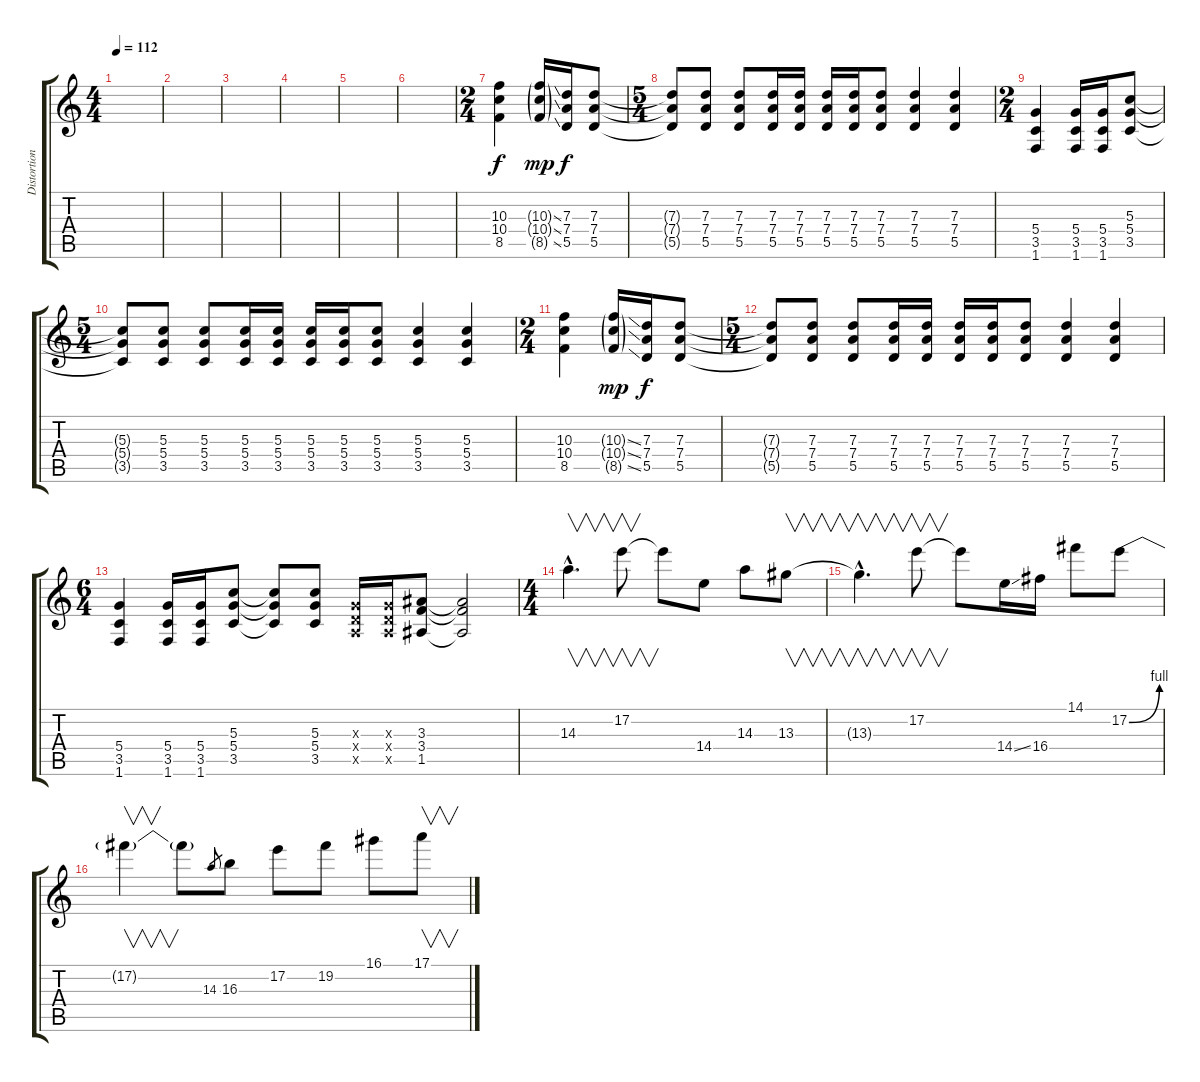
\track ("Distortion Guitar" "Distortion") {instrument distortionguitar}
\staff {score tabs}
\tuning (E4 B3 G3 D3 A2 E2) {hide}
\ts (4 4)
\tempo 112
\clef g2
\ks c
|
|
|
|
|
|
\ts (2 4)
(10.3 10.4 8.5).4 (10.3{ss g} 10.4{ss g} 8.5{ss g}).16{dy mp} (7.3 7.4 5.5).16{dy f} (7.3 7.4 5.5).8 |
\ts (5 4)
(7.3{t} 7.4{t} 5.5{t}).8 (7.3 7.4 5.5).8 (7.3 7.4 5.5).8 (7.3 7.4 5.5).16 (7.3 7.4 5.5).16 (7.3 7.4 5.5).16 (7.3 7.4 5.5).16 (7.3 7.4 5.5).8 (7.3 7.4 5.5).4 (7.3 7.4 5.5).4 |
\ts (2 4)
(5.4 3.5 1.6).4 (5.4 3.5 1.6).16 (5.4 3.5 1.6).16 (5.3 5.4 3.5).8 |
\ts (5 4)
(5.3{t} 5.4{t} 3.5{t}).8 (5.3 5.4 3.5).8 (5.3 5.4 3.5).8 (5.3 5.4 3.5).16 (5.3 5.4 3.5).16 (5.3 5.4 3.5).16 (5.3 5.4 3.5).16 (5.3 5.4 3.5).8 (5.3 5.4 3.5).4 (5.3 5.4 3.5).4 |
\ts (2 4)
(10.3 10.4 8.5).4 (10.3{ss g} 10.4{ss g} 8.5{ss g}).16{dy mp} (7.3 7.4 5.5).16{dy f} (7.3 7.4 5.5).8 |
\ts (5 4)
(7.3{t} 7.4{t} 5.5{t}).8 (7.3 7.4 5.5).8 (7.3 7.4 5.5).8 (7.3 7.4 5.5).16 (7.3 7.4 5.5).16 (7.3 7.4 5.5).16 (7.3 7.4 5.5).16 (7.3 7.4 5.5).8 (7.3 7.4 5.5).4 (7.3 7.4 5.5).4 |
\ts (6 4)
(5.4 3.5 1.6).4 (5.4 3.5 1.6).16 (5.4 3.5 1.6).16 (5.3 5.4 3.5).8 (5.3{t} 5.4{t} 3.5{t}).8 (5.3 5.4 3.5).8 (0.3{x} 0.4{x} 0.5{x}).16 (0.3{x} 0.4{x} 0.5{x}).16 (3.3 3.4 1.5).8 (3.3{t} 3.4{t} 1.5{t}).2 |
\ts (4 4)
14.3{hac}.4{v d} 17.2.8{v} 17.2{t}.8 14.4.8 14.3.8 13.3.8{v} |
13.3{hac t}.4{v d} 17.2.8{v} 17.2{t}.8 14.4{ss}.16 16.4.16 14.1.8 17.2{be (bend 0 0 60 4)}.8 |
17.2{t}.4{v} 17.2{t}.8 14.3.8{gr} 16.3.8 17.2.8 19.2.8 16.1.8 17.1.8{v}
